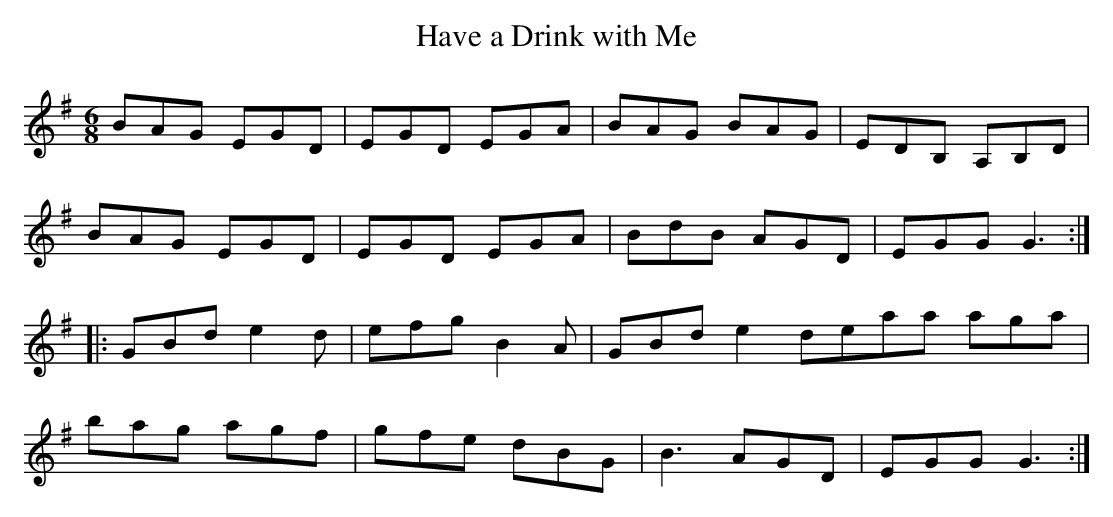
X:1
T:Have a Drink with Me
M:6/8
L:1/8
K:G
BAG EGD|EGD EGA|BAG BAG|EDB, A,B,D|
BAG EGD|EGD EGA|BdB AGD|EGG G3:|
|:GBd e2 d|efg B2A|GBd e2d\eaa aga|
bag agf|gfe dBG|B3 AGD|EGG G3:|
